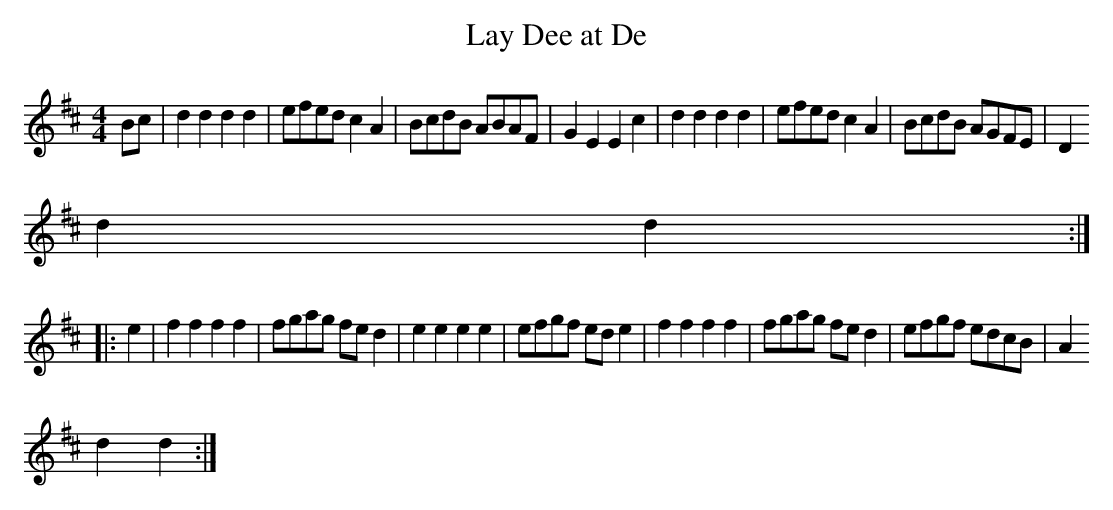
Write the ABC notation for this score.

X:1
T:Lay Dee at De
M:4/4
L:1/8
K:D
Bc|d2d2d2d2|efed c2A2|BcdB ABAF|G2E2E2c2|d2d2d2d2|efed c2A2|BcdB AGFE|D2
d2d2::
e2|f2f2f2f2|fgag fed2|e2e2e2e2|efgf ede2|f2f2f2f2|fgag fed2|efgf edcB|A2
d2d2:|
